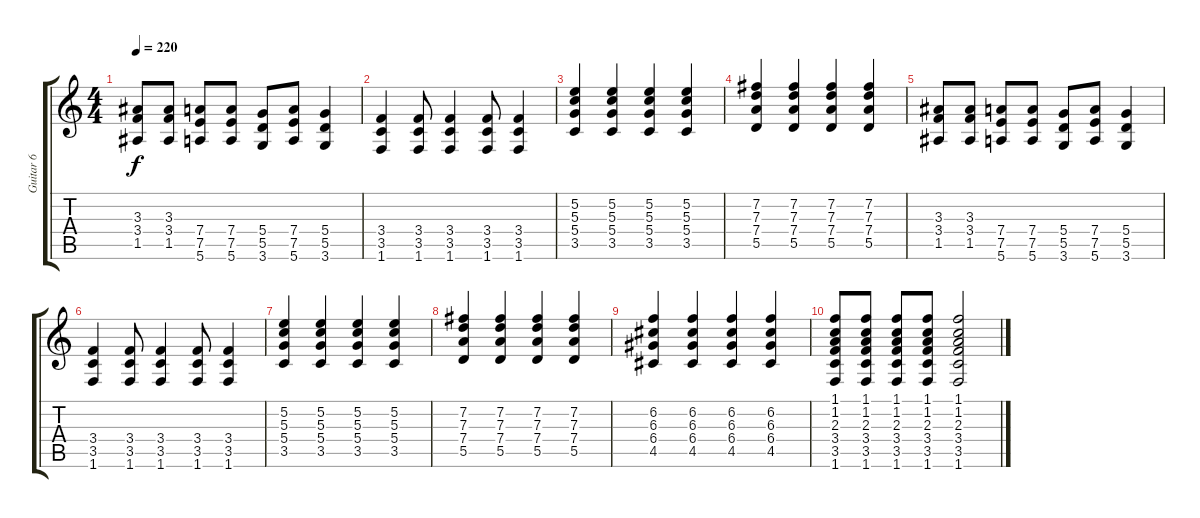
\track ("Guitar 6" "Guitar 6") {instrument overdrivenguitar}
\staff {score tabs}
\tuning (E4 B3 G3 D3 A2 E2) {hide}
\ts (4 4)
\tempo 220
\clef g2
\ks c
(3.3 3.4 1.5).8{dy f} (3.3 3.4 1.5).8 (7.4 7.5 5.6).8 (7.4 7.5 5.6).8 (5.4 5.5 3.6).8 (7.4 7.5 5.6).8 (5.4 5.5 3.6).4 |
(3.4 3.5 1.6).4 (3.4 3.5 1.6).8 (3.4 3.5 1.6).4 (3.4 3.5 1.6).8 (3.4 3.5 1.6).4 |
(5.2 5.3 5.4 3.5).4 (5.2 5.3 5.4 3.5).4 (5.2 5.3 5.4 3.5).4 (5.2 5.3 5.4 3.5).4 |
(7.2 7.3 7.4 5.5).4 (7.2 7.3 7.4 5.5).4 (7.2 7.3 7.4 5.5).4 (7.2 7.3 7.4 5.5).4 |
(3.3 3.4 1.5).8 (3.3 3.4 1.5).8 (7.4 7.5 5.6).8 (7.4 7.5 5.6).8 (5.4 5.5 3.6).8 (7.4 7.5 5.6).8 (5.4 5.5 3.6).4 |
(3.4 3.5 1.6).4 (3.4 3.5 1.6).8 (3.4 3.5 1.6).4 (3.4 3.5 1.6).8 (3.4 3.5 1.6).4 |
(5.2 5.3 5.4 3.5).4 (5.2 5.3 5.4 3.5).4 (5.2 5.3 5.4 3.5).4 (5.2 5.3 5.4 3.5).4 |
(7.2 7.3 7.4 5.5).4 (7.2 7.3 7.4 5.5).4 (7.2 7.3 7.4 5.5).4 (7.2 7.3 7.4 5.5).4 |
(6.2 6.3 6.4 4.5).4 (6.2 6.3 6.4 4.5).4 (6.2 6.3 6.4 4.5).4 (6.2 6.3 6.4 4.5).4 |
(1.1 1.2 2.3 3.4 3.5 1.6).8 (1.1 1.2 2.3 3.4 3.5 1.6).8 (1.1 1.2 2.3 3.4 3.5 1.6).8 (1.1 1.2 2.3 3.4 3.5 1.6).8 (1.1 1.2 2.3 3.4 3.5 1.6).2
